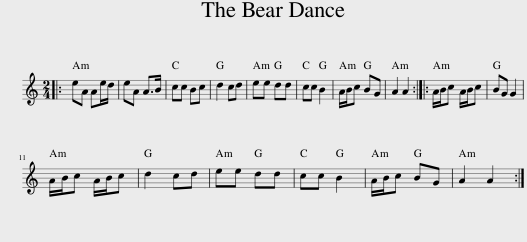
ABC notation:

X:1
L:1/8
M:2/4
I:linebreak $
K:C
V:1 treble
V:1
|: eA Ae/d/ | eA A>B | cc Bc | d2 cd | ee dd | %5
 cc B2 | A/B/c BG | A2 A2 :: A/B/c A/B/c | BG G2 |$ %10
 A/B/c A/B/c | d2 cd | ee dd | cc B2 | A/B/c BG | %15
 A2 A2 :| %16
